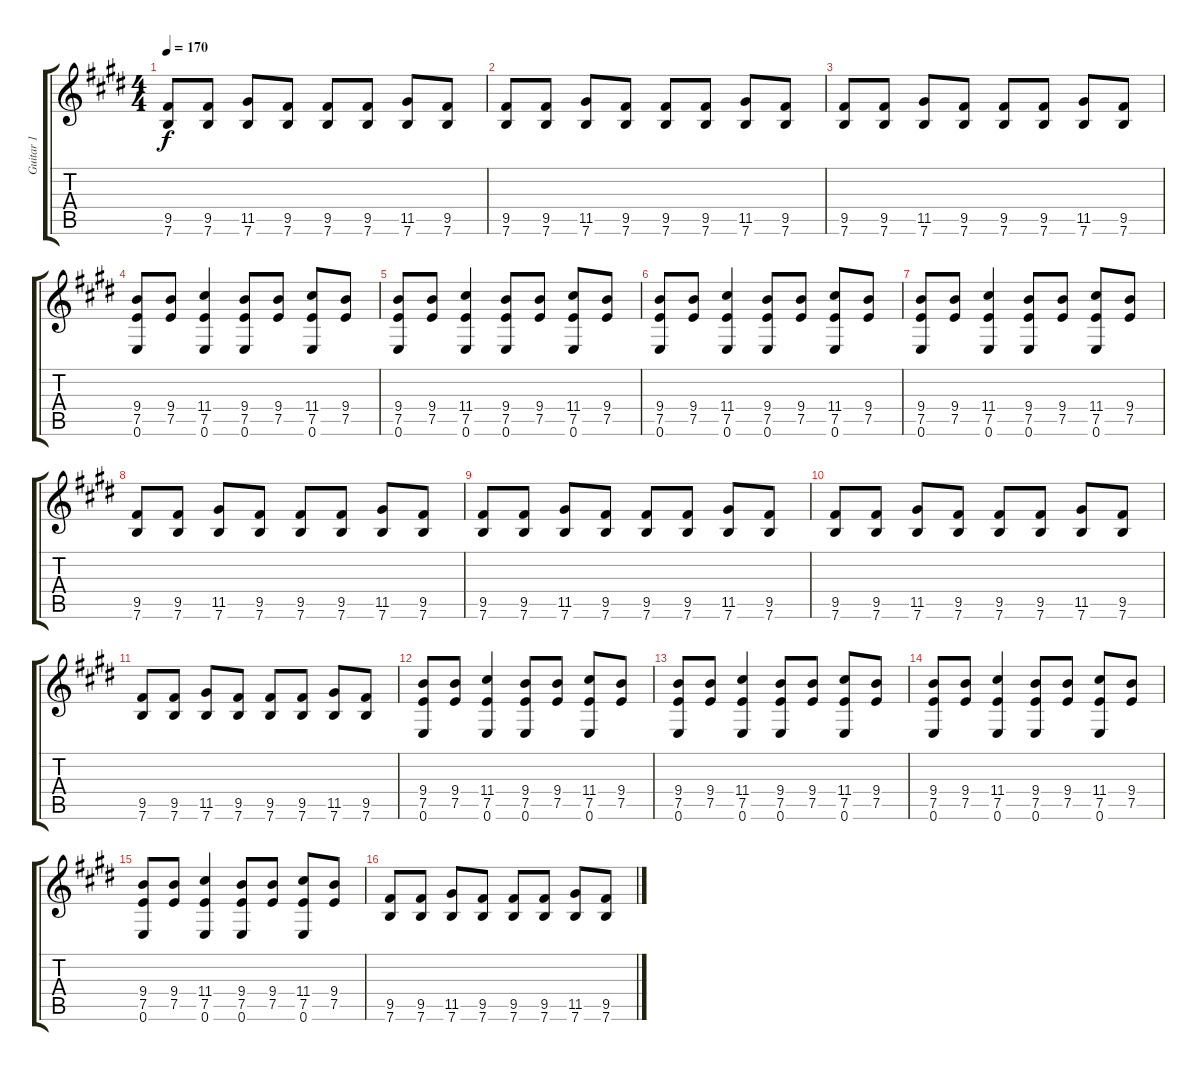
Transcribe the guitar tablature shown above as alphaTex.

\track ("Guitar 1" "Guitar 1") {instrument distortionguitar}
\staff {score tabs}
\tuning (E4 B3 G3 D3 A2 E2) {hide}
\ts (4 4)
\tempo 170
\clef g2
\ks e
(9.5 7.6).8{dy f} (9.5 7.6).8 (11.5 7.6).8 (9.5 7.6).8 (9.5 7.6).8 (9.5 7.6).8 (11.5 7.6).8 (9.5 7.6).8 |
(9.5 7.6).8 (9.5 7.6).8 (11.5 7.6).8 (9.5 7.6).8 (9.5 7.6).8 (9.5 7.6).8 (11.5 7.6).8 (9.5 7.6).8 |
(9.5 7.6).8 (9.5 7.6).8 (11.5 7.6).8 (9.5 7.6).8 (9.5 7.6).8 (9.5 7.6).8 (11.5 7.6).8 (9.5 7.6).8 |
(9.4 7.5 0.6).8 (9.4 7.5).8 (11.4 7.5 0.6).4 (9.4 7.5 0.6).8 (9.4 7.5).8 (11.4 7.5 0.6).8 (9.4 7.5).8 |
(9.4 7.5 0.6).8 (9.4 7.5).8 (11.4 7.5 0.6).4 (9.4 7.5 0.6).8 (9.4 7.5).8 (11.4 7.5 0.6).8 (9.4 7.5).8 |
(9.4 7.5 0.6).8 (9.4 7.5).8 (11.4 7.5 0.6).4 (9.4 7.5 0.6).8 (9.4 7.5).8 (11.4 7.5 0.6).8 (9.4 7.5).8 |
(9.4 7.5 0.6).8 (9.4 7.5).8 (11.4 7.5 0.6).4 (9.4 7.5 0.6).8 (9.4 7.5).8 (11.4 7.5 0.6).8 (9.4 7.5).8 |
(9.5 7.6).8 (9.5 7.6).8 (11.5 7.6).8 (9.5 7.6).8 (9.5 7.6).8 (9.5 7.6).8 (11.5 7.6).8 (9.5 7.6).8 |
(9.5 7.6).8 (9.5 7.6).8 (11.5 7.6).8 (9.5 7.6).8 (9.5 7.6).8 (9.5 7.6).8 (11.5 7.6).8 (9.5 7.6).8 |
(9.5 7.6).8 (9.5 7.6).8 (11.5 7.6).8 (9.5 7.6).8 (9.5 7.6).8 (9.5 7.6).8 (11.5 7.6).8 (9.5 7.6).8 |
(9.5 7.6).8 (9.5 7.6).8 (11.5 7.6).8 (9.5 7.6).8 (9.5 7.6).8 (9.5 7.6).8 (11.5 7.6).8 (9.5 7.6).8 |
(9.4 7.5 0.6).8 (9.4 7.5).8 (11.4 7.5 0.6).4 (9.4 7.5 0.6).8 (9.4 7.5).8 (11.4 7.5 0.6).8 (9.4 7.5).8 |
(9.4 7.5 0.6).8 (9.4 7.5).8 (11.4 7.5 0.6).4 (9.4 7.5 0.6).8 (9.4 7.5).8 (11.4 7.5 0.6).8 (9.4 7.5).8 |
(9.4 7.5 0.6).8 (9.4 7.5).8 (11.4 7.5 0.6).4 (9.4 7.5 0.6).8 (9.4 7.5).8 (11.4 7.5 0.6).8 (9.4 7.5).8 |
(9.4 7.5 0.6).8 (9.4 7.5).8 (11.4 7.5 0.6).4 (9.4 7.5 0.6).8 (9.4 7.5).8 (11.4 7.5 0.6).8 (9.4 7.5).8 |
(9.5 7.6).8 (9.5 7.6).8 (11.5 7.6).8 (9.5 7.6).8 (9.5 7.6).8 (9.5 7.6).8 (11.5 7.6).8 (9.5 7.6).8
